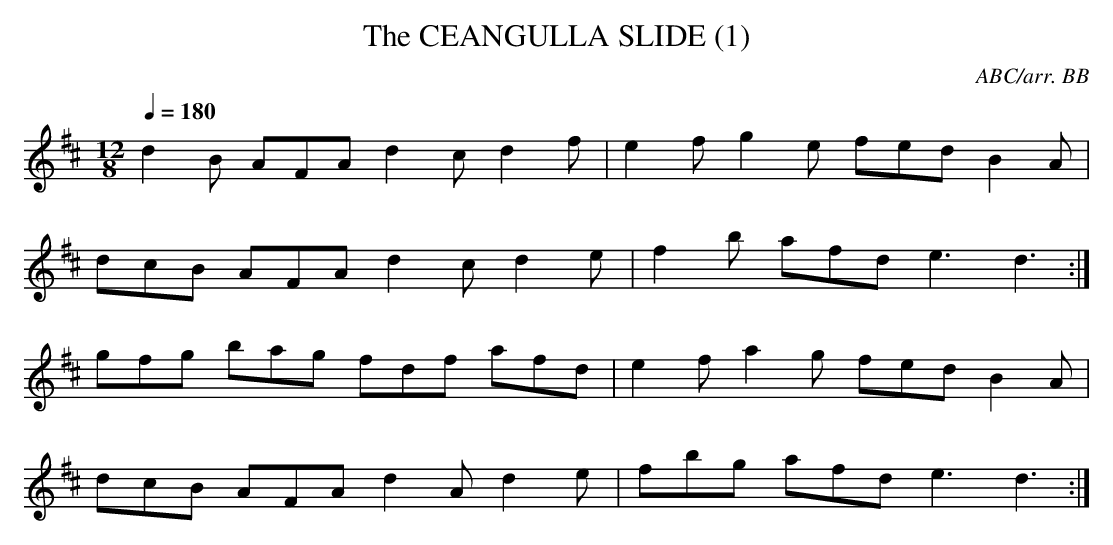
X:1
T:CEANGULLA SLIDE (1), The
C:ABC/arr. BB
Q:1/4=180
L:1/8
M:12/8
K:D
d2B AFA d2c d2f|e2f g2e fed B2A|
dcB AFA d2c d2e|f2b afd e3 d3 :|
gfg bag fdf afd|e2f a2g fed B2A|
dcB AFA d2A d2e|fbg afd e3 d3 :|
